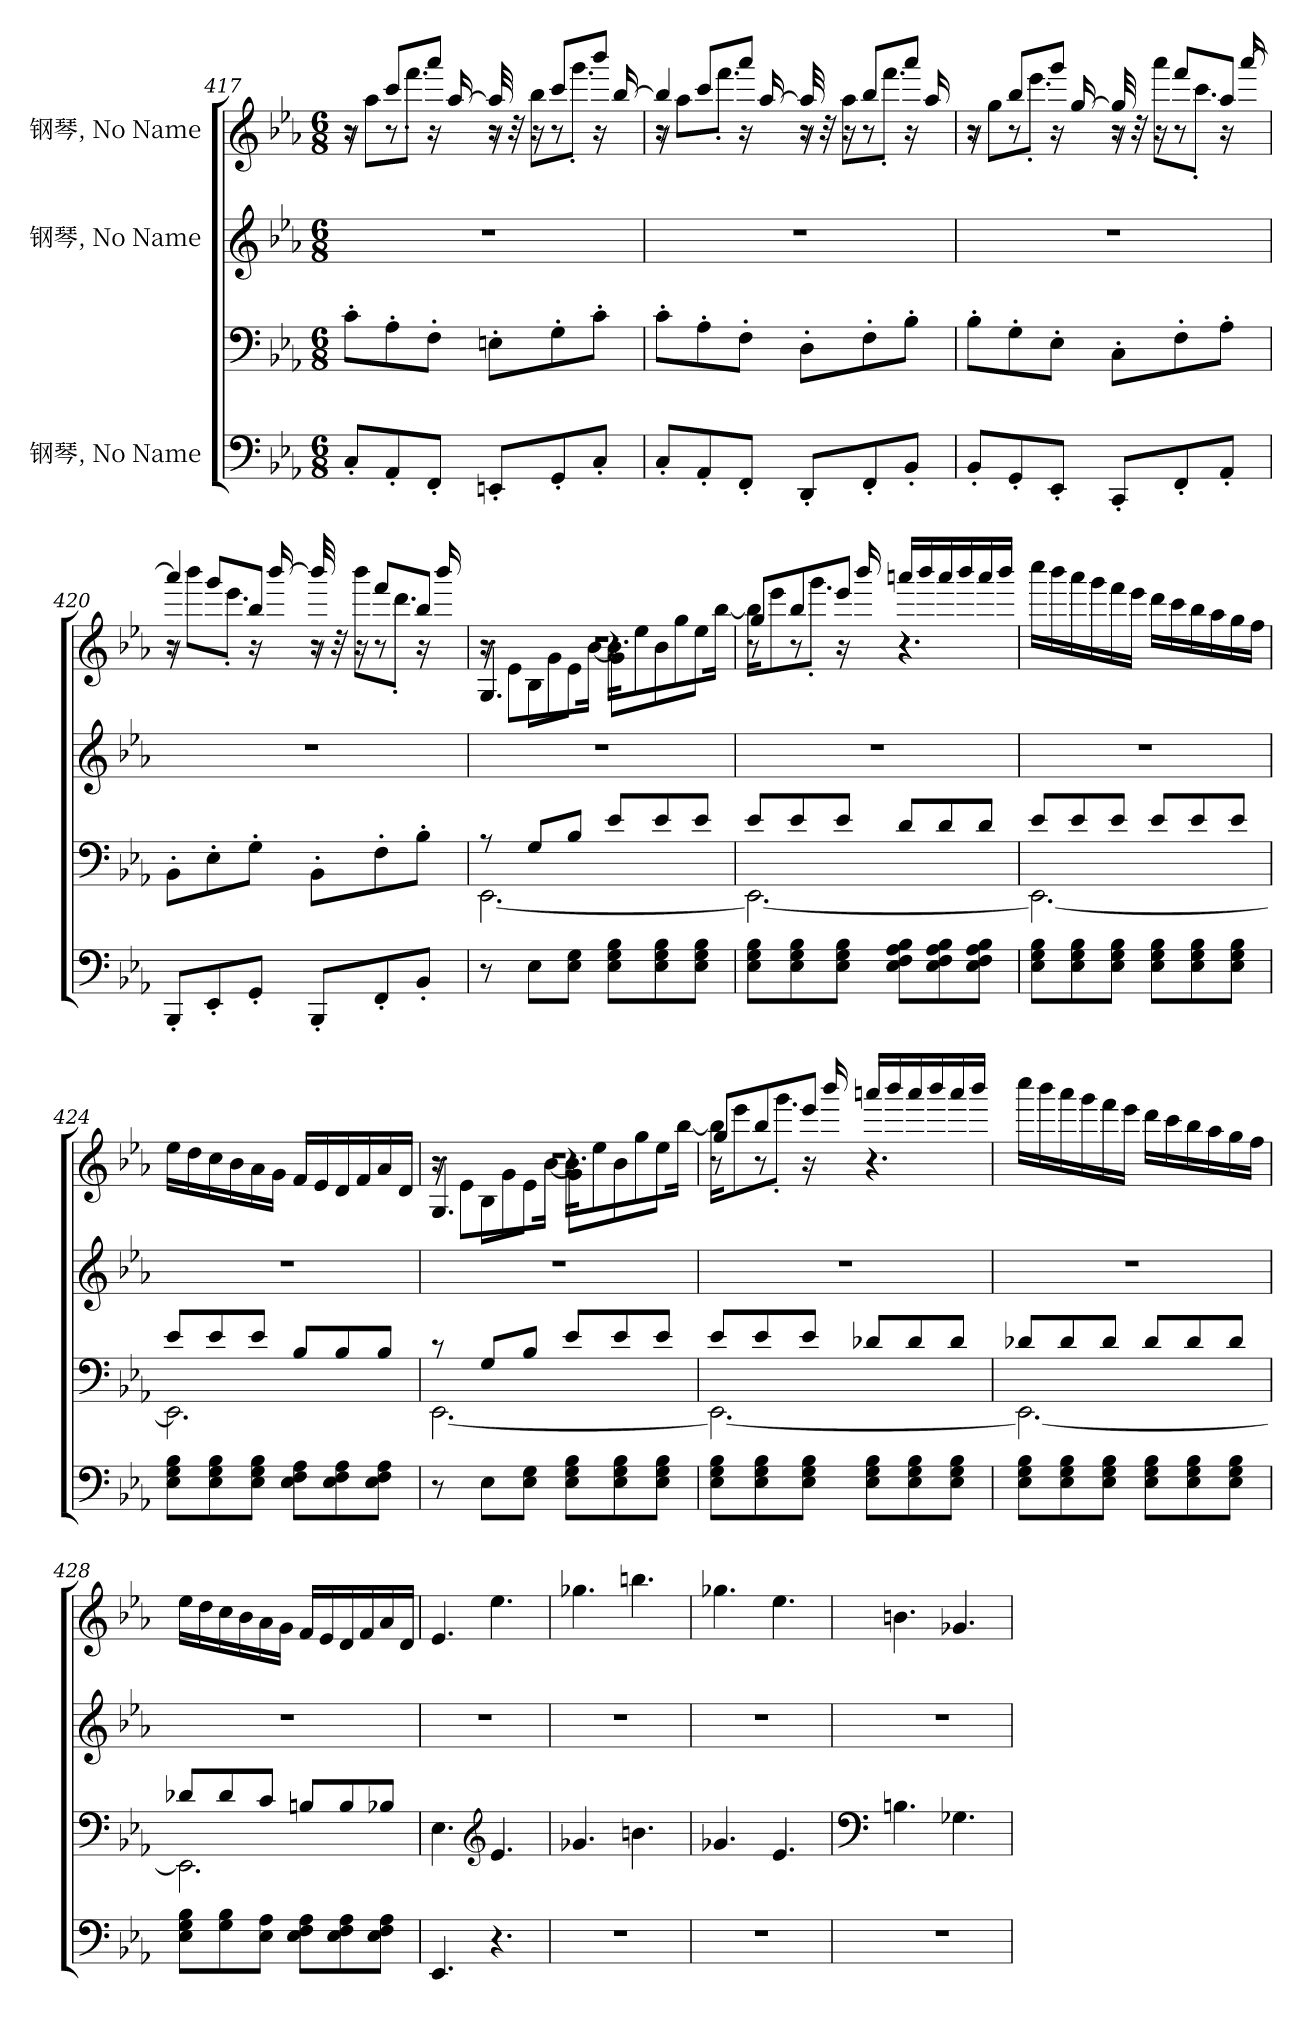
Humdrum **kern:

**kern	**kern	**kern	**kern
*part3	*part3	*part2	*part1
*staff4	*staff3	*staff2	*staff1
*I"钢琴, No Name	*	*I"钢琴, No Name	*I"钢琴, No Name
!!LO:PB:g=z
*clefF4	*clefF4	*clefG2	*clefG2
*k[b-e-a-]	*k[b-e-a-]	*k[b-e-a-]	*k[b-e-a-]
*M6/8	*M6/8	*M6/8	*M6/8
*MM150	*MM150	*MM150	*MM150
=417	=417	=417	=417
*	*	*	*^
*	*	*	*	*^
8C'/L	8c'\L	2.r	8r	16r	8r
.	.	.	.	8aa-\L	.
8AA-'/	8A-'\	.	8ccc/L	.	8r
.	.	.	.	8.fff'\J	.
8FF'/J	8F'\J	.	8aaa-/J	.	16r
.	.	.	.	.	[16aa-/
8EEn'/L	8En'\L	.	8r	16r	32aa-/]
.	.	.	.	.	32r
.	.	.	.	8bb-\L	16r
8GG'/	8G'\	.	8ccc/L	.	8r
.	.	.	.	8.ggg'\J	.
8C'/J	8c'\J	.	8bbb-/J	.	16r
.	.	.	.	.	[16bb-/
=418	=418	=418	=418	=418	=418
8C'/L	8c'\L	2.r	8r	16r	4bb-/]
.	.	.	.	8aa-\L	.
8AA-'/	8A-'\	.	8ccc/L	.	.
.	.	.	.	8.fff'\J	.
8FF'/J	8F'\J	.	8aaa-/J	.	16r
.	.	.	.	.	[16aa-/
8DD'/L	8D'\L	.	8r	16r	32aa-/]
.	.	.	.	.	32r
.	.	.	.	8aa-\L	16r
8FF'/	8F'\	.	8bb-/L	.	8r
.	.	.	.	8.fff'\J	.
8BB-'/J	8B-'\J	.	8aaa-/J	.	16r
.	.	.	.	.	16aa-/
!!LO:LB:g=z	!!	!!
=419	=419	=419	=419	=419	=419
*	*	*	*MM150	*	*
8BB-'/L	8B-'\L	2.r	8r	16r	8r
.	.	.	.	8gg\L	.
8GG'/	8G'\	.	8r	.	8bb-/L
.	.	.	.	8.eee-'\J	.
8EE-'/J	8E-'\J	.	16r	.	8ggg/J
.	.	.	[16gg/	.	.
8CC'/L	8C'\L	.	32gg/]	16r	8r
.	.	.	32r	.	.
.	.	.	16r	8aaa-\L	.
8FF'/	8F'\	.	8r	.	8fff/L
.	.	.	.	8.ccc'\J	.
8AA-'/J	8A-'\J	.	16r	.	8aa-/J
.	.	.	[16aaa-/	.	.
=420	=420	=420	=420	=420	=420
8BBB-'/L	8BB-'\L	2.r	4aaa-/]	16r	8r
.	.	.	.	8bbb-\L	.
8EE-'/	8E-'\	.	.	.	8ggg/L
.	.	.	.	8.eee-'\J	.
8GG'/J	8G'\J	.	16r	.	8bb-/J
.	.	.	[16bbb-/	.	.
8BBB-'/L	8BB-'\L	.	32bbb-/]	16r	8r
.	.	.	32r	.	.
.	.	.	16r	8bbb-\L	.
8FF'/	8F'\	.	8r	.	8fff/L
.	.	.	.	8.ddd'\J	.
8BB-'/J	8B-'\J	.	16r	.	8bb-/J
.	.	.	16bbb-/	.	.
*	*	*	*v	*v	*v
!!LO:LB:g=z
=421	=421	=421	=421
*	*	*	*MM150
*	*^	*	*^
*	*	*	*	*	*^
*	*	*	*	*	*	*^
8r	8r	[2.EE-\	2.r	2.r	16r	4.G'/	8r
.	.	.	.	.	8e-\L	.	.
8E-\L	8G/L	.	.	.	.	.	8B-\L
.	.	.	.	.	8g\	.	.
8E-\ 8G\J	8B-/J	.	.	.	.	.	8e-\J
.	.	.	.	.	[16b-\Jk	.	.
8E-\ 8G\ 8B-\L	8e-/L	.	.	.	16b-\KL]	4.r	8g\L
.	.	.	.	.	8ee-\	.	.
8E-\ 8G\ 8B-\	8e-/	.	.	.	.	.	8b-\
.	.	.	.	.	8gg\	.	.
8E-\ 8G\ 8B-\J	8e-/J	.	.	.	.	.	8ee-\J
.	.	.	.	.	[16bb-\Jk	.	.
*	*	*	*	*	*	*v	*v
=422	=422	=422	=422	=422	=422	=422
8E-\ 8G\ 8B-\L	8e-/L	2.EE-\_	2.r	8r	16bb-\KL]	8gg/L
.	.	.	.	.	8eee-\	.
8E-\ 8G\ 8B-\	8e-/	.	.	8r	.	8bb-/
.	.	.	.	.	8.ggg'\J	.
8E-\ 8G\ 8B-\J	8e-/J	.	.	16r	.	8eee-/J
.	.	.	.	16bbb-/	.	.
8E-\ 8F\ 8A-\ 8B-\L	8d/L	.	.	16aaan/LL	4.r	4.r
.	.	.	.	16bbb-/	.	.
8E-\ 8F\ 8A-\ 8B-\	8d/	.	.	16aaa/	.	.
.	.	.	.	16bbb-/	.	.
8E-\ 8F\ 8A-\ 8B-\J	8d/J	.	.	16aaa/	.	.
.	.	.	.	16bbb-/JJ	.	.
*	*	*	*	*v	*v	*v
!!LO:PB:g=z
=423	=423	=423	=423	=423
*	*	*	*	*MM150
8E-\ 8G\ 8B-\L	8e-/L	2.EE-\_	2.r	16cccc\LL
.	.	.	.	16bbb-\
8E-\ 8G\ 8B-\	8e-/	.	.	16aaa-\
.	.	.	.	16ggg\
8E-\ 8G\ 8B-\J	8e-/J	.	.	16fff\
.	.	.	.	16eee-\JJ
8E-\ 8G\ 8B-\L	8e-/L	.	.	16ddd\LL
.	.	.	.	16ccc\
8E-\ 8G\ 8B-\	8e-/	.	.	16bb-\
.	.	.	.	16aa-\
8E-\ 8G\ 8B-\J	8e-/J	.	.	16gg\
.	.	.	.	16ff\JJ
=424	=424	=424	=424	=424
8E-\ 8G\ 8B-\L	8e-/L	2.EE-\]	2.r	16ee-\LL
.	.	.	.	16dd\
8E-\ 8G\ 8B-\	8e-/	.	.	16cc\
.	.	.	.	16b-\
8E-\ 8G\ 8B-\J	8e-/J	.	.	16a-\
.	.	.	.	16g\JJ
8E-\ 8F\ 8A-\L	8B-/L	.	.	16f/LL
.	.	.	.	16e-/
8E-\ 8F\ 8A-\	8B-/	.	.	16d/
.	.	.	.	16f/
*	*	*	*	*MM147
8E-\ 8F\ 8A-\J	8B-/J	.	.	16a-/
.	.	.	.	16d/JJ
=425	=425	=425	=425	=425
*	*	*	*	*MM150
*	*	*	*	*^
*	*	*	*	*	*^
*	*	*	*	*	*	*^
8r	8r	[2.EE-\	2.r	2.r	16r	4.G'/	8r
.	.	.	.	.	8e-\L	.	.
8E-\L	8G/L	.	.	.	.	.	8B-\L
.	.	.	.	.	8g\	.	.
8E-\ 8G\J	8B-/J	.	.	.	.	.	8e-\J
.	.	.	.	.	[16b-\Jk	.	.
8E-\ 8G\ 8B-\L	8e-/L	.	.	.	16b-\KL]	4.r	8g\L
.	.	.	.	.	8ee-\	.	.
8E-\ 8G\ 8B-\	8e-/	.	.	.	.	.	8b-\
.	.	.	.	.	8gg\	.	.
8E-\ 8G\ 8B-\J	8e-/J	.	.	.	.	.	8ee-\J
.	.	.	.	.	[16bb-\Jk	.	.
*	*	*	*	*	*	*v	*v
!!LO:LB:g=z
=426	=426	=426	=426	=426	=426	=426
8E-\ 8G\ 8B-\L	8e-/L	2.EE-\_	2.r	8r	16bb-\KL]	8gg/L
.	.	.	.	.	8eee-\	.
8E-\ 8G\ 8B-\	8e-/	.	.	8r	.	8bb-/
.	.	.	.	.	8.ggg'\J	.
8E-\ 8G\ 8B-\J	8e-/J	.	.	16r	.	8eee-/J
.	.	.	.	16bbb-/	.	.
8E-\ 8G\ 8B-\L	8d-X/L	.	.	16aaan/LL	4.r	4.r
.	.	.	.	16bbb-/	.	.
8E-\ 8G\ 8B-\	8d-/	.	.	16aaa/	.	.
.	.	.	.	16bbb-/	.	.
8E-\ 8G\ 8B-\J	8d-/J	.	.	16aaa/	.	.
.	.	.	.	16bbb-/JJ	.	.
*	*	*	*	*v	*v	*v
=427	=427	=427	=427	=427
*	*	*	*	*MM150
8E-\ 8G\ 8B-\L	8d-X/L	2.EE-\_	2.r	16cccc\LL
.	.	.	.	16bbb-\
8E-\ 8G\ 8B-\	8d-/	.	.	16aaa-\
.	.	.	.	16ggg\
8E-\ 8G\ 8B-\J	8d-/J	.	.	16fff\
.	.	.	.	16eee-\JJ
8E-\ 8G\ 8B-\L	8d-/L	.	.	16ddd\LL
.	.	.	.	16ccc\
8E-\ 8G\ 8B-\	8d-/	.	.	16bb-\
.	.	.	.	16aa-\
8E-\ 8G\ 8B-\J	8d-/J	.	.	16gg\
.	.	.	.	16ff\JJ
!!LO:LB:g=z
=428	=428	=428	=428	=428
8E-\ 8G\ 8B-\L	8d-X/L	2.EE-\]	2.r	16ee-\LL
.	.	.	.	16dd\
8G\ 8B-\	8d-/	.	.	16cc\
.	.	.	.	16b-\
8E-\ 8A-\J	8c/J	.	.	16a-\
.	.	.	.	16g\JJ
8E-\ 8F\ 8A-\L	8Bn/L	.	.	16f/LL
.	.	.	.	16e-/
8E-\ 8F\ 8A-\	8B/	.	.	16d/
.	.	.	.	16f/
8E-\ 8F\ 8A-\J	8B-X/J	.	.	16a-/
.	.	.	.	16d/JJ
*	*v	*v	*	*
=429	=429	=429	=429
*	*	*	*MM132
4.EE-/	4.E-\	2.r	4.e-/
*	*clefG2	*	*
4.r	4.e-/	.	4.ee-\
=430	=430	=430	=430
2.r	4.g-X/	2.r	4.gg-X\
.	4.bn\	.	4.bbn\
=431	=431	=431	=431
2.r	4.g-X/	2.r	4.gg-X\
.	4.e-/	.	4.ee-\
=432	=432	=432	=432
*	*clefF4	*	*
2.r	4.Bn\	2.r	4.bn\
.	4.G-X\	.	4.g-X/
=	=	=	=
*-	*-	*-	*-
